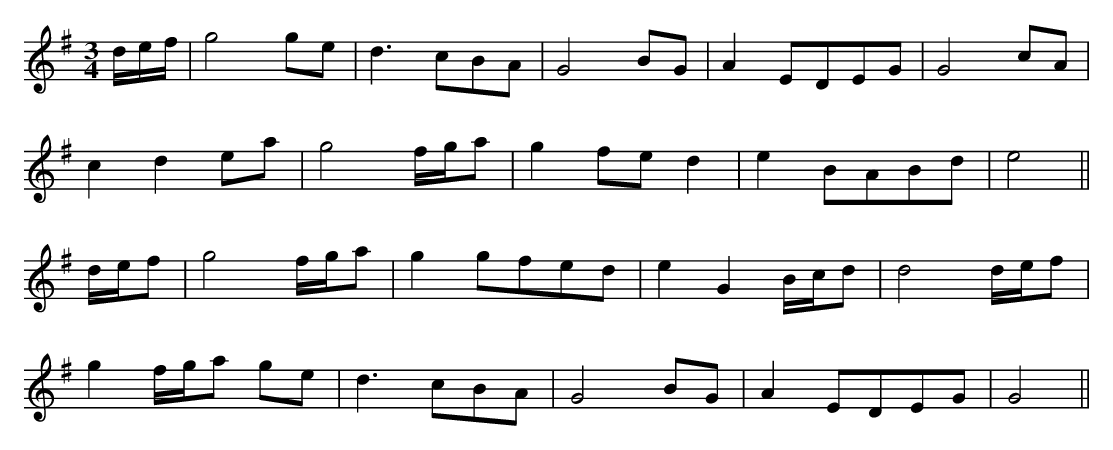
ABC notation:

X:1
M:3/4
K:G
d/e/f/|g4 ge|d3 cBA|G4 BG|A2 EDEG|G4 cA|
c2d2 ea|g4 f/g/a|g2 fe d2|e2 BABd|e4||
d/e/f|g4 f/g/a|g2 gfed|e2G2 B/c/d|d4 d/e/f|
g2 f/g/a ge|d3 cBA|G4 BG|A2 EDEG|G4||
